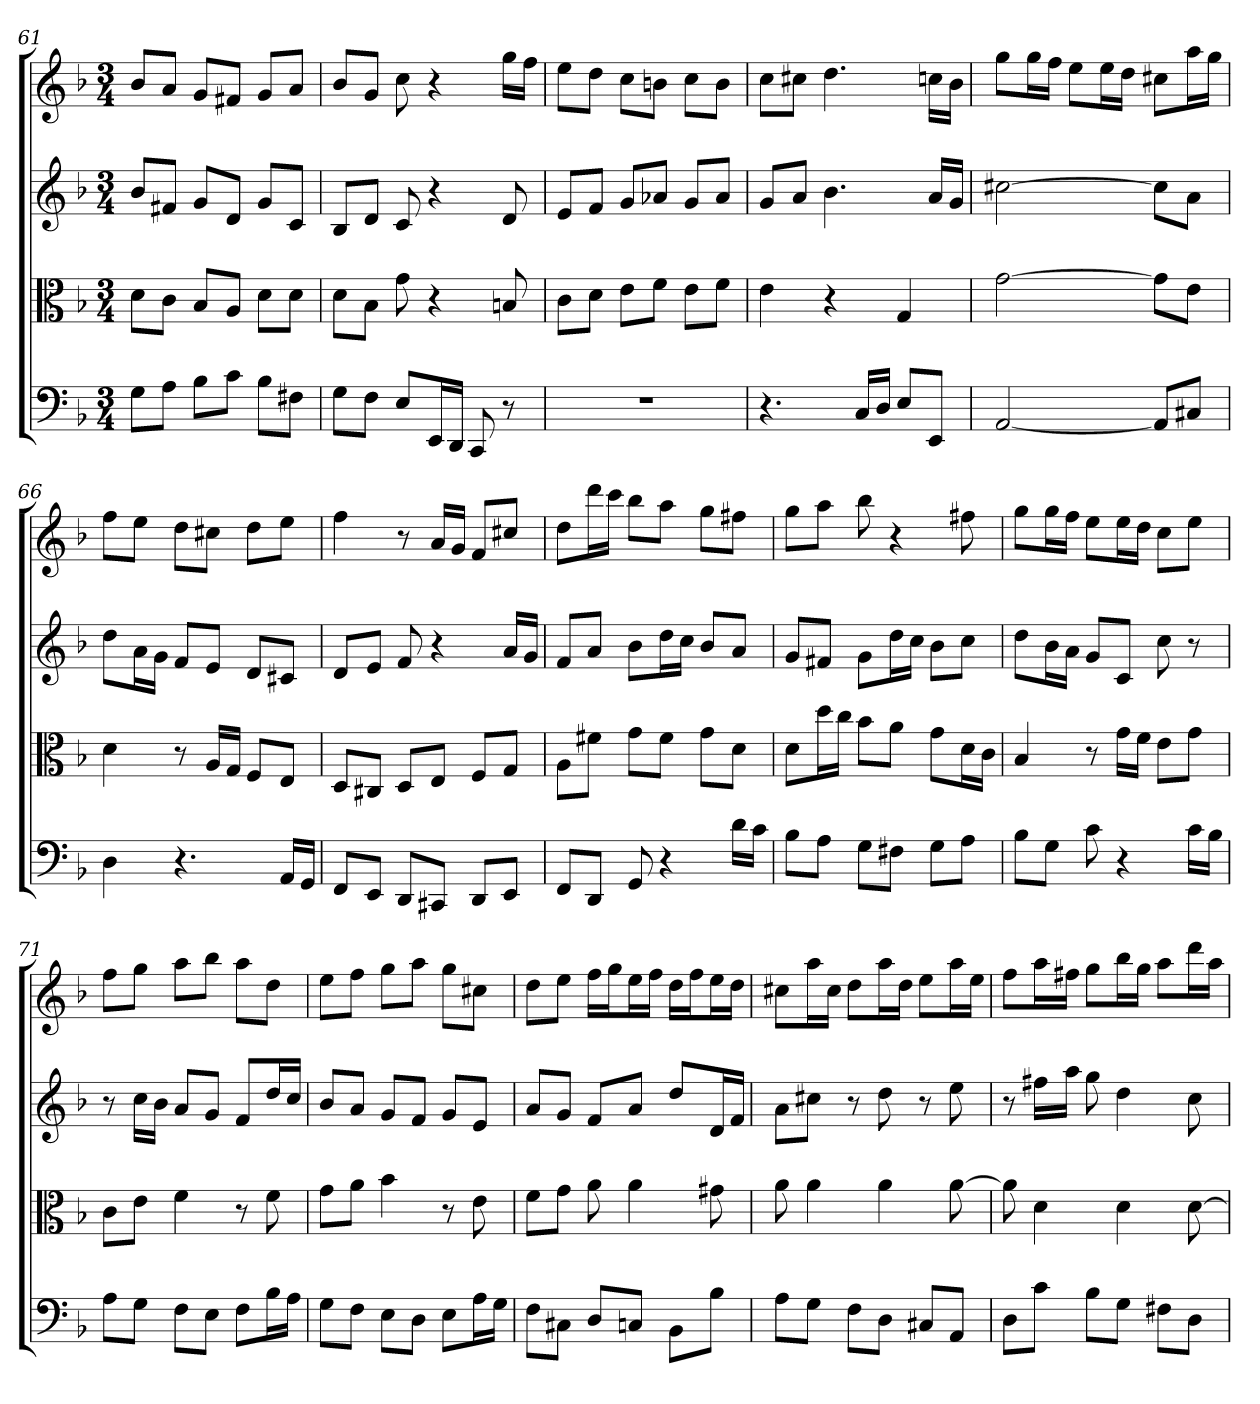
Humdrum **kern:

**kern	**kern	**kern	**kern
*part4	*part3	*part2	*part1
*staff4	*staff3	*staff2	*staff1
*clefF4	*clefC3	*	*
*k[b-]	*k[b-]	*k[b-]	*k[b-]
*F:	*F:	*F:	*F:
*M3/4	*M3/4	*M3/4	*M3/4
=61	=61	=61	=61
8G\L	8d\L	8b-L	8b-L
8A\J	8c\J	8f#XJ	8aJ
8B-\L	8B-/L	8gL	8gL
8c\J	8A/J	8dJ	8f#XJ
8B-\L	8d\L	8gL	8gL
8F#X\J	8d\J	8cJ	8aJ
=62	=62	=62	=62
8G\L	8d\L	8B-L	8b-L
8F\J	8B-\J	8dJ	8gJ
8E/L	8g	8c	8cc
16EE/L	4r	4r	4r
16DD/JJ	.	.	.
8CC	.	.	.
8r	8Bn	8d	16ggLL
.	.	.	16ffJJ
=63	=63	=63	=63
2.r	8c\L	8eL	8eeL
.	8d\J	8fJ	8ddJ
.	8e\L	8gL	8ccL
.	8f\J	8a-XJ	8bnJ
.	8e\L	8gL	8ccL
.	8f\J	8a-J	8bJ
=64	=64	=64	=64
4.r	4e	8gL	8ccL
.	.	8aJ	8cc#XJ
.	4r	4.b-	4.dd
16C/LL	.	.	.
16D/JJ	.	.	.
8E/L	4G	.	.
8EE/J	.	16aLL	16ccnLL
.	.	16gJJ	16b-JJ
=65	=65	=65	=65
[2AA	[2g	[2cc#X	8ggL
.	.	.	16ggL
.	.	.	16ffJJ
.	.	.	8eeL
.	.	.	16eeL
.	.	.	16ddJJ
8AA/L]	8g\L]	8cc#L]	8cc#XL
8C#X/J	8e\J	8aJ	16aaL
.	.	.	16ggJJ
=66	=66	=66	=66
4D	4d	8ddL	8ffL
.	.	16aL	8eeJ
.	.	16gJJ	.
4.r	8r	8fL	8ddL
.	16A/LL	8eJ	8cc#XJ
.	16G/JJ	.	.
.	8F/L	8dL	8ddL
16AA/LL	8E/J	8c#XJ	8eeJ
16GG/JJ	.	.	.
=67	=67	=67	=67
8FF/L	8D/L	8dL	4ff
8EE/J	8C#X/J	8eJ	.
8DD/L	8D/L	8f	8r
8CC#X/J	8E/J	4r	16aLL
.	.	.	16gJJ
8DD/L	8F/L	.	8fL
8EE/J	8G/J	16aLL	8cc#XJ
.	.	16gJJ	.
=68	=68	=68	=68
8FF/L	8A\L	8fL	8ddL
8DD/J	8f#X\J	8aJ	16dddL
.	.	.	16cccJJ
8GG	8g\L	8b-L	8bb-L
4r	8f#\J	16ddL	8aaJ
.	.	16ccJJ	.
.	8g\L	8b-L	8ggL
16d\LL	8d\J	8aJ	8ff#XJ
16c\JJ	.	.	.
=69	=69	=69	=69
8B-\L	8d\L	8gL	8ggL
8A\J	16dd\L	8f#XJ	8aaJ
.	16cc\JJ	.	.
8G\L	8b-\L	8gL	8bb-
8F#X\J	8a\J	16ddL	4r
.	.	16ccJJ	.
8G\L	8g\L	8b-L	.
8A\J	16d\L	8ccJ	8ff#X
.	16c\JJ	.	.
=70	=70	=70	=70
8B-\L	4B-	8ddL	8ggL
8G\J	.	16b-L	16ggL
.	.	16aJJ	16ffJJ
8c	8r	8gL	8eeL
4r	16g\LL	8cJ	16eeL
.	16f\JJ	.	16ddJJ
.	8e\L	8cc	8ccL
16c\LL	8g\J	8r	8eeJ
16B-\JJ	.	.	.
=71	=71	=71	=71
8A\L	8c\L	8r	8ffL
8G\J	8e\J	16ccLL	8ggJ
.	.	16b-JJ	.
8F\L	4f	8aL	8aaL
8E\J	.	8gJ	8bb-J
8F\L	8r	8fL	8aaL
16B-\L	8f	16ddL	8ddJ
16A\JJ	.	16ccJJ	.
=72	=72	=72	=72
8G\L	8g\L	8b-L	8eeL
8F\J	8a\J	8aJ	8ffJ
8E\L	4b-	8gL	8ggL
8D\J	.	8fJ	8aaJ
8E\L	8r	8gL	8ggL
16A\L	8e	8eJ	8cc#XJ
16G\JJ	.	.	.
=73	=73	=73	=73
8F\L	8f\L	8aL	8ddL
8C#X\J	8g\J	8gJ	8eeJ
8D/L	8a	8fL	16ffLL
.	.	.	16ggJ
8Cn/J	4a	8aJ	16eeL
.	.	.	16ffJJ
8BB-\L	.	8ddL	16ddLL
.	.	.	16ffJ
8B-\J	8g#X	16dL	16eeL
.	.	16fJJ	16ddJJ
=74	=74	=74	=74
8A\L	8a	8aL	8cc#XL
8G\J	4a	8cc#XJ	16aaL
.	.	.	16cc#JJ
8F\L	.	8r	8ddL
8D\J	4a	8dd	16aaL
.	.	.	16ddJJ
8C#X/L	.	8r	8eeL
8AA/J	[8a	8ee	16aaL
.	.	.	16eeJJ
=75	=75	=75	=75
8D\L	8a]	8r	8ffL
8c\J	4d	16ff#XLL	16aaL
.	.	16aaJJ	16ff#XJJ
8B-\L	.	8gg	8ggL
8G\J	4d	4dd	16bb-L
.	.	.	16ggJJ
8F#X\L	.	.	8aaL
8D\J	[8d	8cc	16dddL
.	.	.	16aaJJ
=	=	=	=
*-	*-	*-	*-
